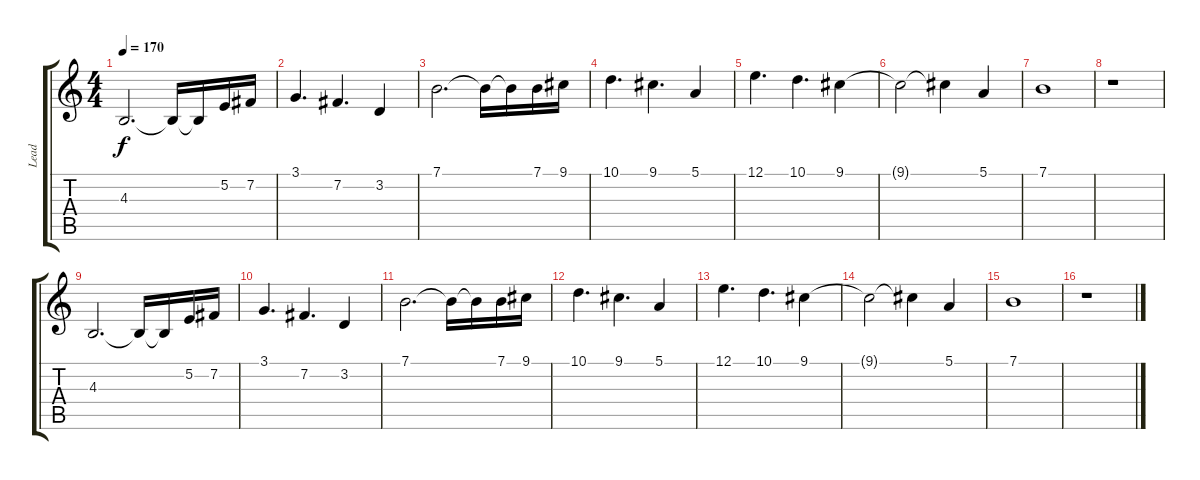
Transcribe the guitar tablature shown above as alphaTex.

\track ("Lead" "Lead") {instrument lead2sawtooth}
\staff {score tabs}
\tuning (E4 B3 G3 D3 A2 E2) {hide}
\ts (4 4)
\tempo 170
\clef g2
\ks c
4.3.2{d dy f} 4.3{t}.16 4.3{t}.16 5.2.16 7.2.16 |
3.1.4{d} 7.2.4{d} 3.2.4 |
7.1.2{d} 7.1{t}.16 7.1{t}.16 7.1.16 9.1.16 |
10.1.4{d} 9.1.4{d} 5.1.4 |
12.1.4{d} 10.1.4{d} 9.1.4 |
9.1{t}.2 9.1{t}.4 5.1.4 |
7.1.1 |
r.1 |
4.3.2{d} 4.3{t}.16 4.3{t}.16 5.2.16 7.2.16 |
3.1.4{d} 7.2.4{d} 3.2.4 |
7.1.2{d} 7.1{t}.16 7.1{t}.16 7.1.16 9.1.16 |
10.1.4{d} 9.1.4{d} 5.1.4 |
12.1.4{d} 10.1.4{d} 9.1.4 |
9.1{t}.2 9.1{t}.4 5.1.4 |
7.1.1 |
r.1
